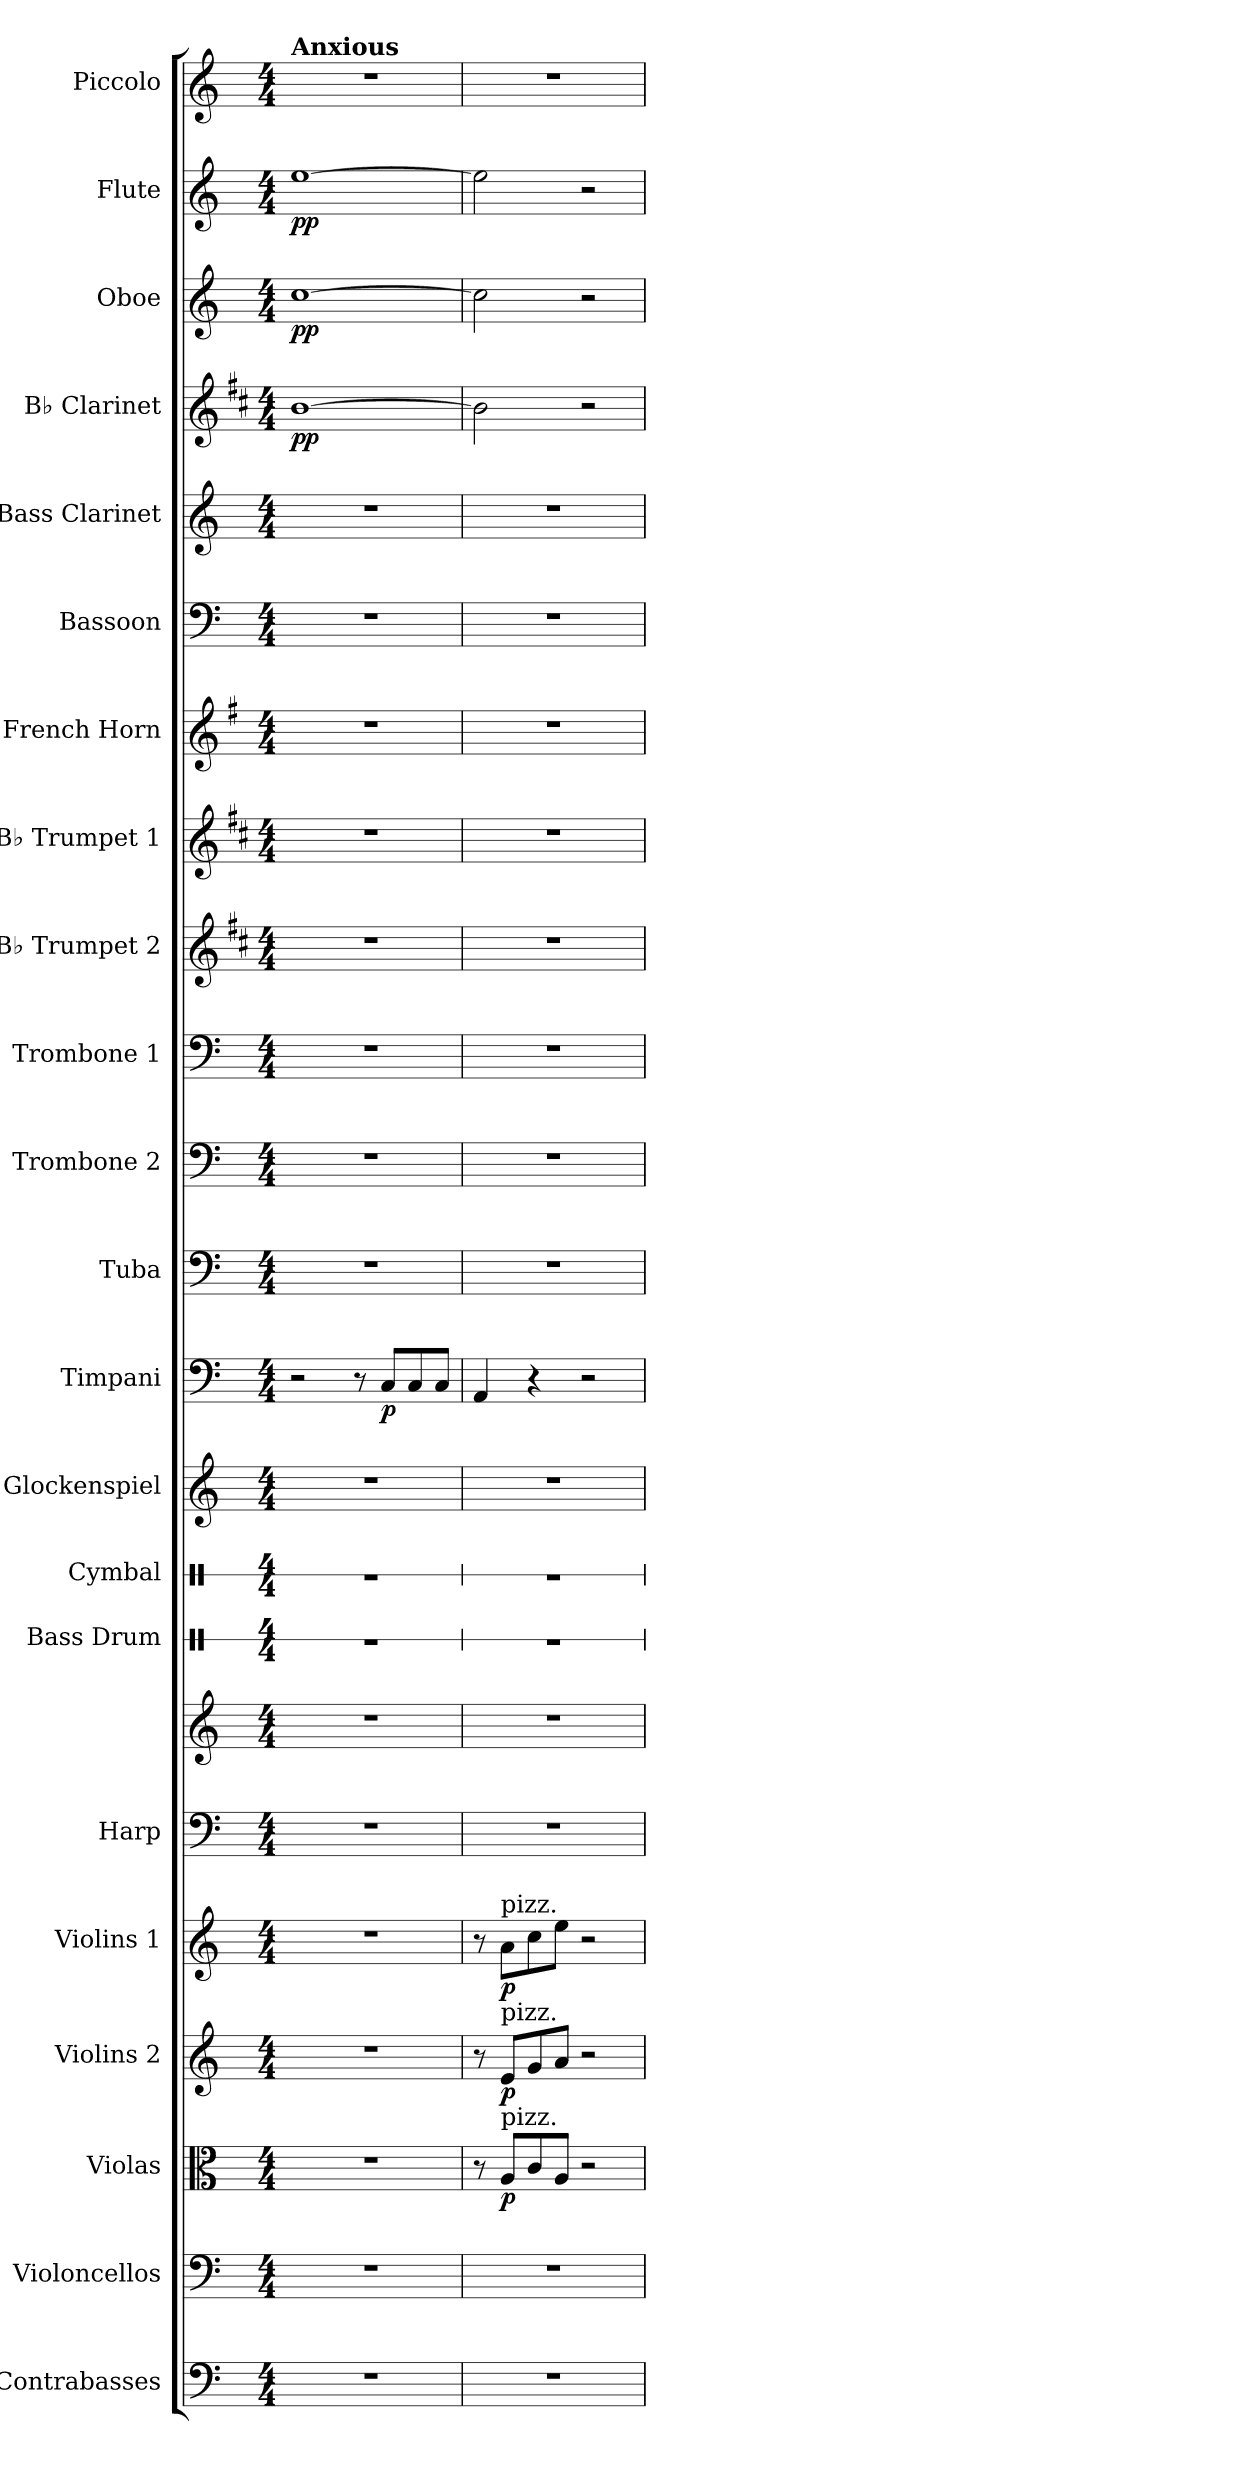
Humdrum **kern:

**kern	**kern	**kern	**dynam	**kern	**dynam	**kern	**dynam	**kern	**kern	**kern	**kern	**kern	**kern	**dynam	**kern	**kern	**kern	**kern	**kern	**kern	**kern	**kern	**kern	**dynam	**kern	**dynam	**kern	**dynam	**kern
*part22	*part21	*part20	*part20	*part19	*part19	*part18	*part18	*part17	*part17	*part16	*part15	*part14	*part13	*part13	*part12	*part11	*part10	*part9	*part8	*part7	*part6	*part5	*part4	*part4	*part3	*part3	*part2	*part2	*part1
*staff23	*staff22	*staff21	*staff21	*staff20	*staff20	*staff19	*staff19	*staff18	*staff17	*staff16	*staff15	*staff14	*staff13	*staff13	*staff12	*staff11	*staff10	*staff9	*staff8	*staff7	*staff6	*staff5	*staff4	*staff4	*staff3	*staff3	*staff2	*staff2	*staff1
*I"Contrabasses	*I"Violoncellos	*I"Violas	*	*I"Violins 2	*	*I"Violins 1	*	*I"Harp	*	*I"Bass Drum	*I"Cymbal	*I"Glockenspiel	*I"Timpani	*	*I"Tuba	*I"Trombone 2	*I"Trombone 1	*I"B♭ Trumpet 2	*I"B♭ Trumpet 1	*I"French Horn	*I"Bassoon	*I"Bass Clarinet	*I"B♭ Clarinet	*	*I"Oboe	*	*I"Flute	*	*I"Piccolo
*I'Cbs.	*I'Vcs.	*I'Vlas.	*	*I'Vlns. 2	*	*I'Vlns. 1	*	*I'Hrp.	*	*I'B. Dr.	*I'Cym.	*I'Glock.	*I'Timp.	*	*I'Tba.	*I'Tbn. 2	*I'Tbn. 1	*I'B♭ Tpt. 2	*I'B♭ Tpt. 1	*I'F Hn.	*I'Bsn.	*I'B. Cl.	*I'B♭ Cl.	*	*I'Ob.	*	*I'Fl.	*	*I'Picc.
*	*	*	*	*	*	*	*	*	*	*stria1	*stria1	*	*	*	*	*	*	*	*	*	*	*	*	*	*	*	*	*	*
*clefF4	*clefF4	*clefC3	*	*clefG2	*	*clefG2	*	*clefF4	*clefG2	*clefX	*clefX	*clefG2	*clefF4	*	*clefF4	*clefF4	*clefF4	*clefG2	*clefG2	*clefG2	*clefF4	*clefG2	*clefG2	*	*clefG2	*	*clefG2	*	*clefG2
*ITrd7c12	*	*	*	*	*	*	*	*	*	*	*	*ITrd-14c-24	*	*	*	*	*	*ITrd1c2	*ITrd1c2	*ITrd4c7	*	*ITrd8c14	*ITrd1c2	*	*	*	*	*	*ITrd-7c-12
*k[]	*k[]	*k[]	*	*k[]	*	*k[]	*	*k[]	*k[]	*k[]	*k[]	*k[]	*k[]	*	*k[]	*k[]	*k[]	*k[]	*k[]	*k[]	*k[]	*k[]	*k[]	*	*k[]	*	*k[]	*	*k[]
*M4/4	*M4/4	*M4/4	*	*M4/4	*	*M4/4	*	*M4/4	*M4/4	*M4/4	*M4/4	*M4/4	*M4/4	*	*M4/4	*M4/4	*M4/4	*M4/4	*M4/4	*M4/4	*M4/4	*M4/4	*M4/4	*	*M4/4	*	*M4/4	*	*M4/4
*MM98	*MM98	*MM98	*	*MM98	*	*MM98	*	*MM98	*MM98	*MM98	*MM98	*MM98	*MM98	*	*MM98	*MM98	*MM98	*MM98	*MM98	*MM98	*MM98	*MM98	*MM98	*	*MM98	*	*MM98	*	*MM98
=1	=1	=1	=1	=1	=1	=1	=1	=1	=1	=1	=1	=1	=1	=1	=1	=1	=1	=1	=1	=1	=1	=1	=1	=1	=1	=1	=1	=1	=1
!	!	!	!	!	!	!	!	!	!	!	!	!	!	!	!	!	!	!	!	!	!	!	!	!	!	!	!	!	!LO:TX:a:B:t=Anxious
!	!	!	!	!	!	!	!	!	!	!	!	!	!	!	!	!	!	!	!	!	!	!	!	!LO:DY:b	!	!LO:DY:b	!	!LO:DY:b	!
1r	1r	1r	.	1r	.	1r	.	1r	1r	1r	1r	1r	2r	.	1r	1r	1r	1r	1r	1r	1r	1r	[1a	pp	[1cc	pp	[1ee	pp	1r
.	.	.	.	.	.	.	.	.	.	.	.	.	8r	.	.	.	.	.	.	.	.	.	.	.	.	.	.	.	.
!	!	!	!	!	!	!	!	!	!	!	!	!	!	!LO:DY:b	!	!	!	!	!	!	!	!	!	!	!	!	!	!	!
.	.	.	.	.	.	.	.	.	.	.	.	.	8C/L	p	.	.	.	.	.	.	.	.	.	.	.	.	.	.	.
.	.	.	.	.	.	.	.	.	.	.	.	.	8C/	.	.	.	.	.	.	.	.	.	.	.	.	.	.	.	.
.	.	.	.	.	.	.	.	.	.	.	.	.	8C/J	.	.	.	.	.	.	.	.	.	.	.	.	.	.	.	.
=2	=2	=2	=2	=2	=2	=2	=2	=2	=2	=2	=2	=2	=2	=2	=2	=2	=2	=2	=2	=2	=2	=2	=2	=2	=2	=2	=2	=2	=2
1r	1r	8r	.	8r	.	8r	.	1r	1r	1r	1r	1r	4AA/	.	1r	1r	1r	1r	1r	1r	1r	1r	2a\]	.	2cc\]	.	2ee\]	.	1r
!	!	!	!	!	!	!LO:TX:a:t=pizz.	!	!	!	!	!	!	!	!	!	!	!	!	!	!	!	!	!	!	!	!	!	!	!
!	!	!	!	!LO:TX:a:t=pizz.	!	!	!	!	!	!	!	!	!	!	!	!	!	!	!	!	!	!	!	!	!	!	!	!	!
!	!	!LO:TX:a:t=pizz.	!	!	!	!	!	!	!	!	!	!	!	!	!	!	!	!	!	!	!	!	!	!	!	!	!	!	!
!	!	!	!LO:DY:b	!	!LO:DY:b	!	!LO:DY:b	!	!	!	!	!	!	!	!	!	!	!	!	!	!	!	!	!	!	!	!	!	!
.	.	8A/L	p	8e/L	p	8a\L	p	.	.	.	.	.	.	.	.	.	.	.	.	.	.	.	.	.	.	.	.	.	.
.	.	8c/	.	8g/	.	8cc\	.	.	.	.	.	.	4r	.	.	.	.	.	.	.	.	.	.	.	.	.	.	.	.
.	.	8A/J	.	8a/J	.	8ee\J	.	.	.	.	.	.	.	.	.	.	.	.	.	.	.	.	.	.	.	.	.	.	.
.	.	2r	.	2r	.	2r	.	.	.	.	.	.	2r	.	.	.	.	.	.	.	.	.	2r	.	2r	.	2r	.	.
=	=	=	=	=	=	=	=	=	=	=	=	=	=	=	=	=	=	=	=	=	=	=	=	=	=	=	=	=	=
*-	*-	*-	*-	*-	*-	*-	*-	*-	*-	*-	*-	*-	*-	*-	*-	*-	*-	*-	*-	*-	*-	*-	*-	*-	*-	*-	*-	*-	*-
